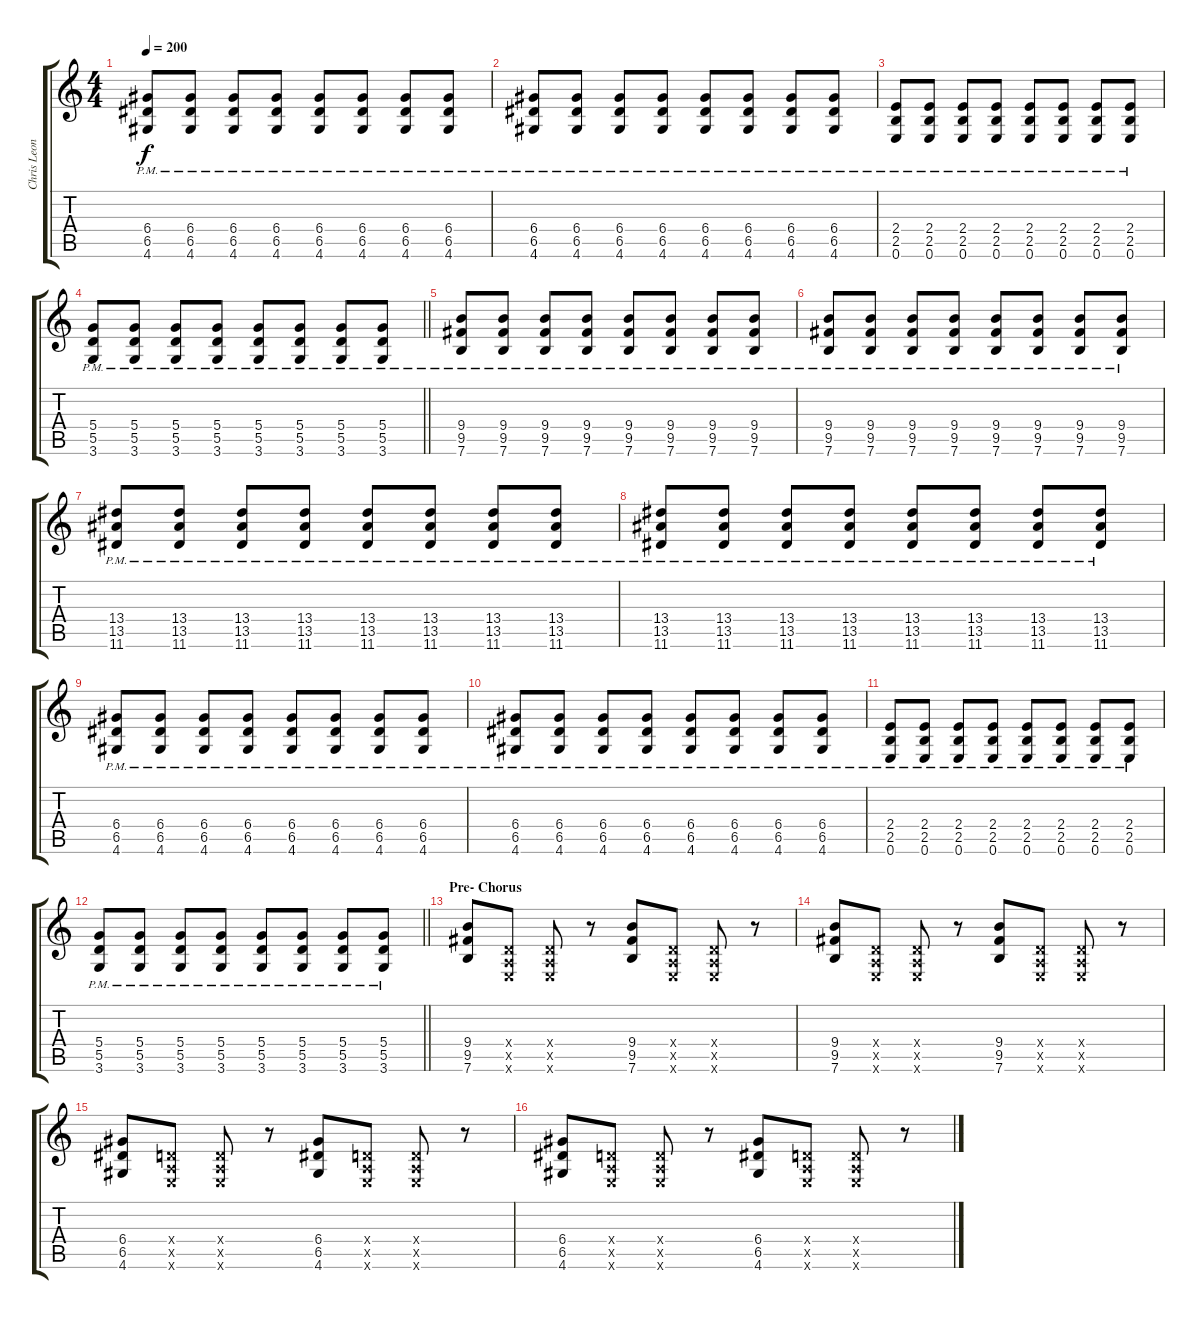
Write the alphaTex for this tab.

\track ("Chris Leonard" "Chris Leon") {instrument distortionguitar}
\staff {score tabs}
\tuning (E4 B3 G3 D3 A2 E2) {hide}
\ts (4 4)
\tempo 200
\clef g2
\ks c
(6.4{pm} 6.5{pm} 4.6{pm}).8{dy f} (6.4{pm} 6.5{pm} 4.6{pm}).8 (6.4{pm} 6.5{pm} 4.6{pm}).8 (6.4{pm} 6.5{pm} 4.6{pm}).8 (6.4{pm} 6.5{pm} 4.6{pm}).8 (6.4{pm} 6.5{pm} 4.6{pm}).8 (6.4{pm} 6.5{pm} 4.6{pm}).8 (6.4{pm} 6.5{pm} 4.6{pm}).8 |
(6.4{pm} 6.5{pm} 4.6{pm}).8 (6.4{pm} 6.5{pm} 4.6{pm}).8 (6.4{pm} 6.5{pm} 4.6{pm}).8 (6.4{pm} 6.5{pm} 4.6{pm}).8 (6.4{pm} 6.5{pm} 4.6{pm}).8 (6.4{pm} 6.5{pm} 4.6{pm}).8 (6.4{pm} 6.5{pm} 4.6{pm}).8 (6.4{pm} 6.5{pm} 4.6{pm}).8 |
(2.4{pm} 2.5{pm} 0.6{pm}).8 (2.4{pm} 2.5{pm} 0.6{pm}).8 (2.4{pm} 2.5{pm} 0.6{pm}).8 (2.4{pm} 2.5{pm} 0.6{pm}).8 (2.4{pm} 2.5{pm} 0.6{pm}).8 (2.4{pm} 2.5{pm} 0.6{pm}).8 (2.4{pm} 2.5{pm} 0.6{pm}).8 (2.4{pm} 2.5{pm} 0.6{pm}).8 |
\barLineRight lightlight
(5.4{pm} 5.5{pm} 3.6{pm}).8 (5.4{pm} 5.5{pm} 3.6{pm}).8 (5.4{pm} 5.5{pm} 3.6{pm}).8 (5.4{pm} 5.5{pm} 3.6{pm}).8 (5.4{pm} 5.5{pm} 3.6{pm}).8 (5.4{pm} 5.5{pm} 3.6{pm}).8 (5.4{pm} 5.5{pm} 3.6{pm}).8 (5.4{pm} 5.5{pm} 3.6{pm}).8 |
(9.4{pm} 9.5{pm} 7.6{pm}).8 (9.4{pm} 9.5{pm} 7.6{pm}).8 (9.4{pm} 9.5{pm} 7.6{pm}).8 (9.4{pm} 9.5{pm} 7.6{pm}).8 (9.4{pm} 9.5{pm} 7.6{pm}).8 (9.4{pm} 9.5{pm} 7.6{pm}).8 (9.4{pm} 9.5{pm} 7.6{pm}).8 (9.4{pm} 9.5{pm} 7.6{pm}).8 |
(9.4{pm} 9.5{pm} 7.6{pm}).8 (9.4{pm} 9.5{pm} 7.6{pm}).8 (9.4{pm} 9.5{pm} 7.6{pm}).8 (9.4{pm} 9.5{pm} 7.6{pm}).8 (9.4{pm} 9.5{pm} 7.6{pm}).8 (9.4{pm} 9.5{pm} 7.6{pm}).8 (9.4{pm} 9.5{pm} 7.6{pm}).8 (9.4{pm} 9.5{pm} 7.6{pm}).8 |
(13.4{pm} 13.5{pm} 11.6{pm}).8 (13.4{pm} 13.5{pm} 11.6{pm}).8 (13.4{pm} 13.5{pm} 11.6{pm}).8 (13.4{pm} 13.5{pm} 11.6{pm}).8 (13.4{pm} 13.5{pm} 11.6{pm}).8 (13.4{pm} 13.5{pm} 11.6{pm}).8 (13.4{pm} 13.5{pm} 11.6{pm}).8 (13.4{pm} 13.5{pm} 11.6{pm}).8 |
(13.4{pm} 13.5{pm} 11.6{pm}).8 (13.4{pm} 13.5{pm} 11.6{pm}).8 (13.4{pm} 13.5{pm} 11.6{pm}).8 (13.4{pm} 13.5{pm} 11.6{pm}).8 (13.4{pm} 13.5{pm} 11.6{pm}).8 (13.4{pm} 13.5{pm} 11.6{pm}).8 (13.4{pm} 13.5{pm} 11.6{pm}).8 (13.4{pm} 13.5{pm} 11.6{pm}).8 |
(6.4{pm} 6.5{pm} 4.6{pm}).8 (6.4{pm} 6.5{pm} 4.6{pm}).8 (6.4{pm} 6.5{pm} 4.6{pm}).8 (6.4{pm} 6.5{pm} 4.6{pm}).8 (6.4{pm} 6.5{pm} 4.6{pm}).8 (6.4{pm} 6.5{pm} 4.6{pm}).8 (6.4{pm} 6.5{pm} 4.6{pm}).8 (6.4{pm} 6.5{pm} 4.6{pm}).8 |
(6.4{pm} 6.5{pm} 4.6{pm}).8 (6.4{pm} 6.5{pm} 4.6{pm}).8 (6.4{pm} 6.5{pm} 4.6{pm}).8 (6.4{pm} 6.5{pm} 4.6{pm}).8 (6.4{pm} 6.5{pm} 4.6{pm}).8 (6.4{pm} 6.5{pm} 4.6{pm}).8 (6.4{pm} 6.5{pm} 4.6{pm}).8 (6.4{pm} 6.5{pm} 4.6{pm}).8 |
(2.4{pm} 2.5{pm} 0.6{pm}).8 (2.4{pm} 2.5{pm} 0.6{pm}).8 (2.4{pm} 2.5{pm} 0.6{pm}).8 (2.4{pm} 2.5{pm} 0.6{pm}).8 (2.4{pm} 2.5{pm} 0.6{pm}).8 (2.4{pm} 2.5{pm} 0.6{pm}).8 (2.4{pm} 2.5{pm} 0.6{pm}).8 (2.4{pm} 2.5{pm} 0.6{pm}).8 |
\barLineRight lightlight
(5.4{pm} 5.5{pm} 3.6{pm}).8 (5.4{pm} 5.5{pm} 3.6{pm}).8 (5.4{pm} 5.5{pm} 3.6{pm}).8 (5.4{pm} 5.5{pm} 3.6{pm}).8 (5.4{pm} 5.5{pm} 3.6{pm}).8 (5.4{pm} 5.5{pm} 3.6{pm}).8 (5.4{pm} 5.5{pm} 3.6{pm}).8 (5.4{pm} 5.5{pm} 3.6{pm}).8 |
\section ("" "Pre- Chorus")
(9.4 9.5 7.6).8 (0.4{x} 0.5{x} 0.6{x}).8 (0.4{x} 0.5{x} 0.6{x}).8 r.8 (9.4 9.5 7.6).8 (0.4{x} 0.5{x} 0.6{x}).8 (0.4{x} 0.5{x} 0.6{x}).8 r.8 |
(9.4 9.5 7.6).8 (0.4{x} 0.5{x} 0.6{x}).8 (0.4{x} 0.5{x} 0.6{x}).8 r.8 (9.4 9.5 7.6).8 (0.4{x} 0.5{x} 0.6{x}).8 (0.4{x} 0.5{x} 0.6{x}).8 r.8 |
(6.4 6.5 4.6).8 (0.4{x} 0.5{x} 0.6{x}).8 (0.4{x} 0.5{x} 0.6{x}).8 r.8 (6.4 6.5 4.6).8 (0.4{x} 0.5{x} 0.6{x}).8 (0.4{x} 0.5{x} 0.6{x}).8 r.8 |
(6.4 6.5 4.6).8 (0.4{x} 0.5{x} 0.6{x}).8 (0.4{x} 0.5{x} 0.6{x}).8 r.8 (6.4 6.5 4.6).8 (0.4{x} 0.5{x} 0.6{x}).8 (0.4{x} 0.5{x} 0.6{x}).8 r.8
